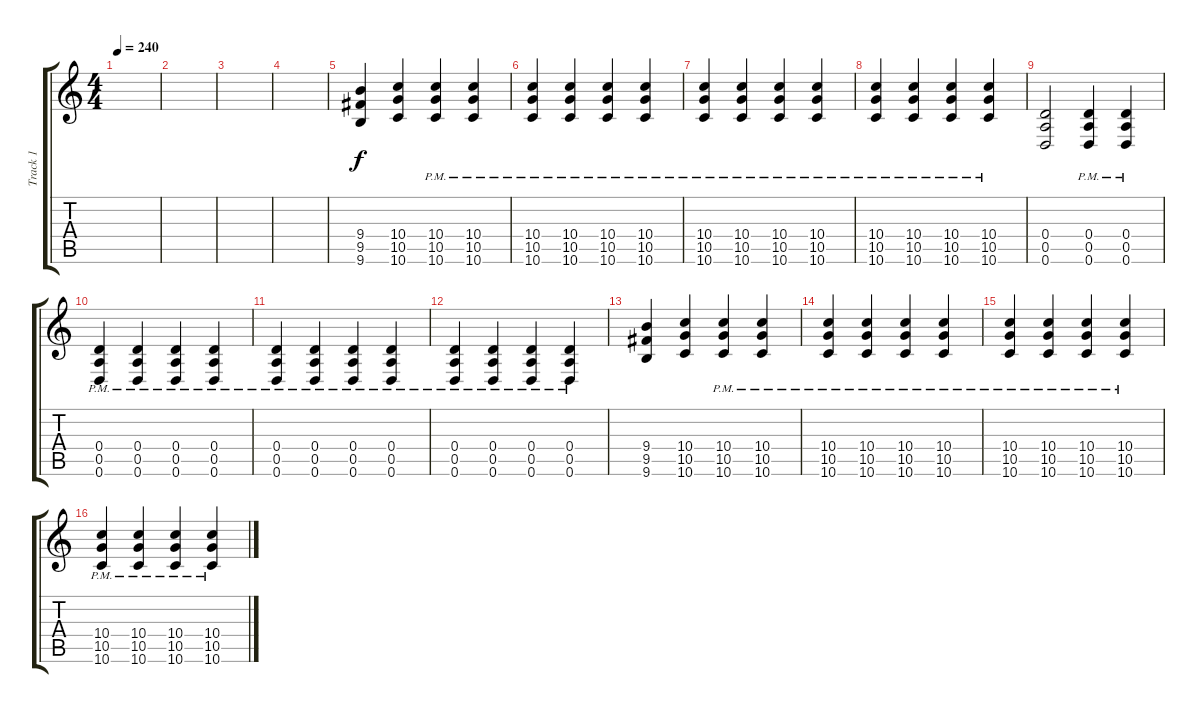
\track ("Track 1" "Track 1") {instrument distortionguitar}
\staff {score tabs}
\tuning (E4 B3 G3 D3 A2 D2) {hide}
\ts (4 4)
\tempo 240
\clef g2
\ks c
|
|
|
|
(9.4 9.5 9.6).4 (10.4 10.5 10.6).4 (10.4{pm} 10.5{pm} 10.6{pm}).4 (10.4{pm} 10.5{pm} 10.6{pm}).4 |
(10.4{pm} 10.5{pm} 10.6{pm}).4 (10.4{pm} 10.5{pm} 10.6{pm}).4 (10.4{pm} 10.5{pm} 10.6{pm}).4 (10.4{pm} 10.5{pm} 10.6{pm}).4 |
(10.4{pm} 10.5{pm} 10.6{pm}).4 (10.4{pm} 10.5{pm} 10.6{pm}).4 (10.4{pm} 10.5{pm} 10.6{pm}).4 (10.4{pm} 10.5{pm} 10.6{pm}).4 |
(10.4{pm} 10.5{pm} 10.6{pm}).4 (10.4{pm} 10.5{pm} 10.6{pm}).4 (10.4{pm} 10.5{pm} 10.6{pm}).4 (10.4{pm} 10.5{pm} 10.6{pm}).4 |
(0.4 0.5 0.6).2 (0.4 0.5 0.6{pm}).4 (0.4 0.5 0.6{pm}).4 |
(0.4{pm} 0.5{pm} 0.6{pm}).4 (0.4{pm} 0.5{pm} 0.6{pm}).4 (0.4{pm} 0.5{pm} 0.6{pm}).4 (0.4{pm} 0.5{pm} 0.6{pm}).4 |
(0.4{pm} 0.5{pm} 0.6{pm}).4 (0.4{pm} 0.5{pm} 0.6{pm}).4 (0.4{pm} 0.5{pm} 0.6{pm}).4 (0.4{pm} 0.5{pm} 0.6{pm}).4 |
(0.4{pm} 0.5{pm} 0.6{pm}).4 (0.4{pm} 0.5{pm} 0.6{pm}).4 (0.4{pm} 0.5{pm} 0.6{pm}).4 (0.4{pm} 0.5{pm} 0.6{pm}).4 |
(9.4 9.5 9.6).4 (10.4 10.5 10.6).4 (10.4{pm} 10.5{pm} 10.6{pm}).4 (10.4{pm} 10.5{pm} 10.6{pm}).4 |
(10.4{pm} 10.5{pm} 10.6{pm}).4 (10.4{pm} 10.5{pm} 10.6{pm}).4 (10.4{pm} 10.5{pm} 10.6{pm}).4 (10.4{pm} 10.5{pm} 10.6{pm}).4 |
(10.4{pm} 10.5{pm} 10.6{pm}).4 (10.4{pm} 10.5{pm} 10.6{pm}).4 (10.4{pm} 10.5{pm} 10.6{pm}).4 (10.4{pm} 10.5{pm} 10.6{pm}).4 |
(10.4{pm} 10.5{pm} 10.6{pm}).4 (10.4{pm} 10.5{pm} 10.6{pm}).4 (10.4{pm} 10.5{pm} 10.6{pm}).4 (10.4{pm} 10.5{pm} 10.6{pm}).4
